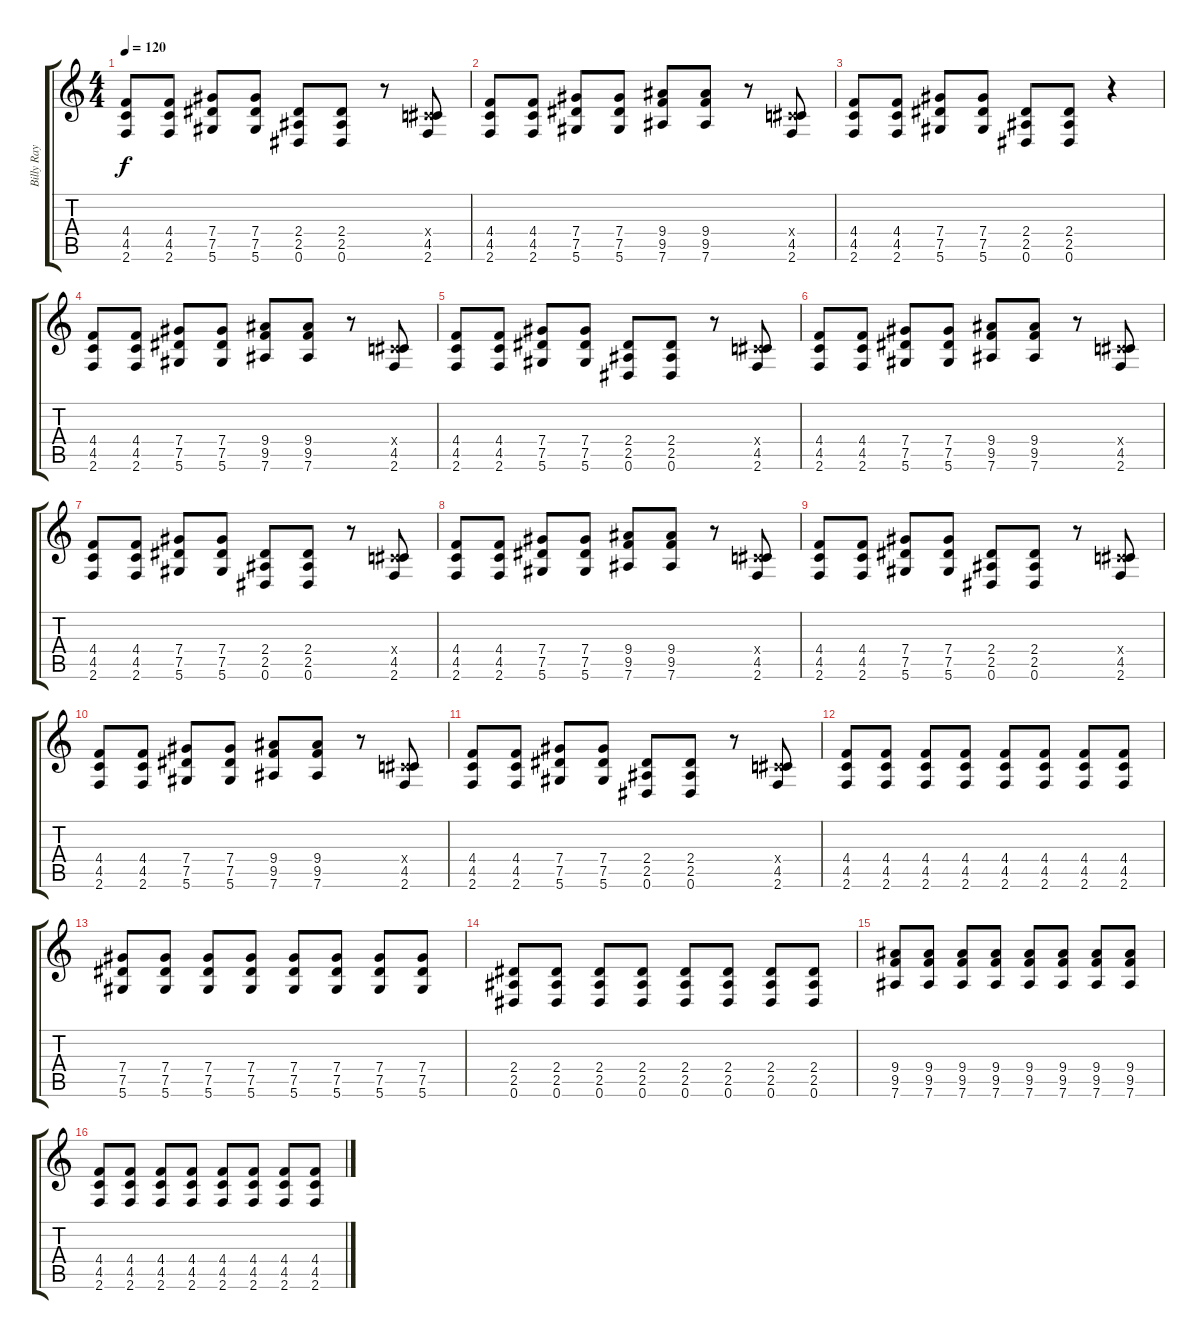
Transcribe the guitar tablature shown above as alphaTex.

\track ("Billy Ray Cyrus" "Billy Ray ") {instrument distortionguitar}
\staff {score tabs}
\tuning (Eb4 Bb3 Gb3 Db3 Ab2 Eb2) {hide}
\ts (4 4)
\tempo 120
\clef g2
\ks c
(4.4 4.5 2.6).8{dy f} (4.4 4.5 2.6).8 (7.4 7.5 5.6).8 (7.4 7.5 5.6).8 (2.4 2.5 0.6).8 (2.4 2.5 0.6).8 r.8 (0.4{x} 4.5 2.6).8 |
(4.4 4.5 2.6).8 (4.4 4.5 2.6).8 (7.4 7.5 5.6).8 (7.4 7.5 5.6).8 (9.4 9.5 7.6).8 (9.4 9.5 7.6).8 r.8 (0.4{x} 4.5 2.6).8 |
(4.4 4.5 2.6).8 (4.4 4.5 2.6).8 (7.4 7.5 5.6).8 (7.4 7.5 5.6).8 (2.4 2.5 0.6).8 (2.4 2.5 0.6).8 r.4 |
(4.4 4.5 2.6).8 (4.4 4.5 2.6).8 (7.4 7.5 5.6).8 (7.4 7.5 5.6).8 (9.4 9.5 7.6).8 (9.4 9.5 7.6).8 r.8 (0.4{x} 4.5 2.6).8 |
(4.4 4.5 2.6).8 (4.4 4.5 2.6).8 (7.4 7.5 5.6).8 (7.4 7.5 5.6).8 (2.4 2.5 0.6).8 (2.4 2.5 0.6).8 r.8 (0.4{x} 4.5 2.6).8 |
(4.4 4.5 2.6).8 (4.4 4.5 2.6).8 (7.4 7.5 5.6).8 (7.4 7.5 5.6).8 (9.4 9.5 7.6).8 (9.4 9.5 7.6).8 r.8 (0.4{x} 4.5 2.6).8 |
(4.4 4.5 2.6).8 (4.4 4.5 2.6).8 (7.4 7.5 5.6).8 (7.4 7.5 5.6).8 (2.4 2.5 0.6).8 (2.4 2.5 0.6).8 r.8 (0.4{x} 4.5 2.6).8 |
(4.4 4.5 2.6).8 (4.4 4.5 2.6).8 (7.4 7.5 5.6).8 (7.4 7.5 5.6).8 (9.4 9.5 7.6).8 (9.4 9.5 7.6).8 r.8 (0.4{x} 4.5 2.6).8 |
(4.4 4.5 2.6).8 (4.4 4.5 2.6).8 (7.4 7.5 5.6).8 (7.4 7.5 5.6).8 (2.4 2.5 0.6).8 (2.4 2.5 0.6).8 r.8 (0.4{x} 4.5 2.6).8 |
(4.4 4.5 2.6).8 (4.4 4.5 2.6).8 (7.4 7.5 5.6).8 (7.4 7.5 5.6).8 (9.4 9.5 7.6).8 (9.4 9.5 7.6).8 r.8 (0.4{x} 4.5 2.6).8 |
(4.4 4.5 2.6).8 (4.4 4.5 2.6).8 (7.4 7.5 5.6).8 (7.4 7.5 5.6).8 (2.4 2.5 0.6).8 (2.4 2.5 0.6).8 r.8 (0.4{x} 4.5 2.6).8 |
(4.4 4.5 2.6).8 (4.4 4.5 2.6).8 (4.4 4.5 2.6).8 (4.4 4.5 2.6).8 (4.4 4.5 2.6).8 (4.4 4.5 2.6).8 (4.4 4.5 2.6).8 (4.4 4.5 2.6).8 |
(7.4 7.5 5.6).8 (7.4 7.5 5.6).8 (7.4 7.5 5.6).8 (7.4 7.5 5.6).8 (7.4 7.5 5.6).8 (7.4 7.5 5.6).8 (7.4 7.5 5.6).8 (7.4 7.5 5.6).8 |
(2.4 2.5 0.6).8 (2.4 2.5 0.6).8 (2.4 2.5 0.6).8 (2.4 2.5 0.6).8 (2.4 2.5 0.6).8 (2.4 2.5 0.6).8 (2.4 2.5 0.6).8 (2.4 2.5 0.6).8 |
(9.4 9.5 7.6).8 (9.4 9.5 7.6).8 (9.4 9.5 7.6).8 (9.4 9.5 7.6).8 (9.4 9.5 7.6).8 (9.4 9.5 7.6).8 (9.4 9.5 7.6).8 (9.4 9.5 7.6).8 |
(4.4 4.5 2.6).8 (4.4 4.5 2.6).8 (4.4 4.5 2.6).8 (4.4 4.5 2.6).8 (4.4 4.5 2.6).8 (4.4 4.5 2.6).8 (4.4 4.5 2.6).8 (4.4 4.5 2.6).8
